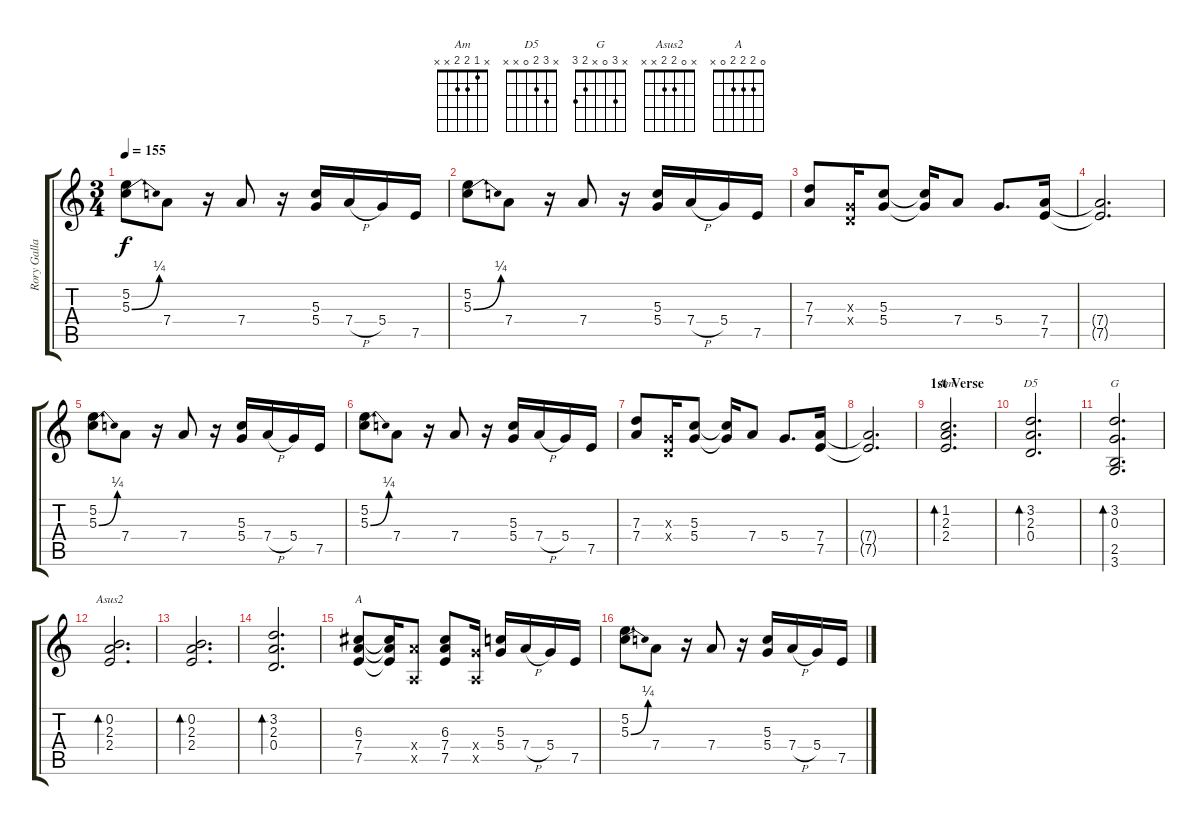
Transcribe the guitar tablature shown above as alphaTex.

\track ("Rory Gallagher" "Rory Galla") {instrument overdrivenguitar}
\staff {score tabs}
\tuning (E4 B3 G3 D3 A2 E2) {hide}
\chord ("Am" x 1 2 2 x x)
\chord ("D5" x 3 2 0 x x)
\chord ("G" x 3 0 x 2 3)
\chord ("Asus2" x 0 2 2 x x)
\chord ("A" 0 2 2 2 0 x)
\ts (3 4)
\tempo 155
\clef g2
\ks c
(5.2 5.3{be (bend 0 0 60 1)}).8{dy f} 7.4.8 r.16 7.4.8 r.16 (5.3 5.4).16 7.4{h}.16 5.4.16 7.5.16 |
(5.2 5.3{be (bend 0 0 60 1)}).8 7.4.8 r.16 7.4.8 r.16 (5.3 5.4).16 7.4{h}.16 5.4.16 7.5.16 |
(7.3 7.4).8 (0.3{x} 0.4{x}).16 (5.3 5.4).8 (5.3{t} 5.4{t}).16 7.4.8 5.4.8{d} (7.4 7.5).16 |
(7.4{t} 7.5{t}).2{d} |
(5.2 5.3{be (bend 0 0 60 1)}).8 7.4.8 r.16 7.4.8 r.16 (5.3 5.4).16 7.4{h}.16 5.4.16 7.5.16 |
(5.2 5.3{be (bend 0 0 60 1)}).8 7.4.8 r.16 7.4.8 r.16 (5.3 5.4).16 7.4{h}.16 5.4.16 7.5.16 |
(7.3 7.4).8 (0.3{x} 0.4{x}).16 (5.3 5.4).8 (5.3{t} 5.4{t}).16 7.4.8 5.4.8{d} (7.4 7.5).16 |
(7.4{t} 7.5{t}).2{d} |
\section ("" "1st Verse")
(1.2 2.3 2.4).2{d bd 240 ch "Am"} |
(3.2 2.3 0.4).2{d bd 240 ch "D5"} |
(3.2 0.3 2.5 3.6).2{d bd 240 ch "G"} |
(0.2 2.3 2.4).2{d bd 240 ch "Asus2"} |
(0.2 2.3 2.4).2{d bd 240} |
(3.2 2.3 0.4).2{d bd 240} |
(6.3 7.4 7.5).8{ch "A"} (6.3{t} 7.4{t} 7.5{t}).16 (7.4{x} 0.5{x}).8 (6.3 7.4 7.5).8 (5.4{x} 0.5{x}).16 (5.3 5.4).16 7.4{h}.16 5.4.16 7.5.16 |
(5.2 5.3{be (bend 0 0 60 1)}).8 7.4.8 r.16 7.4.8 r.16 (5.3 5.4).16 7.4{h}.16 5.4.16 7.5.16
